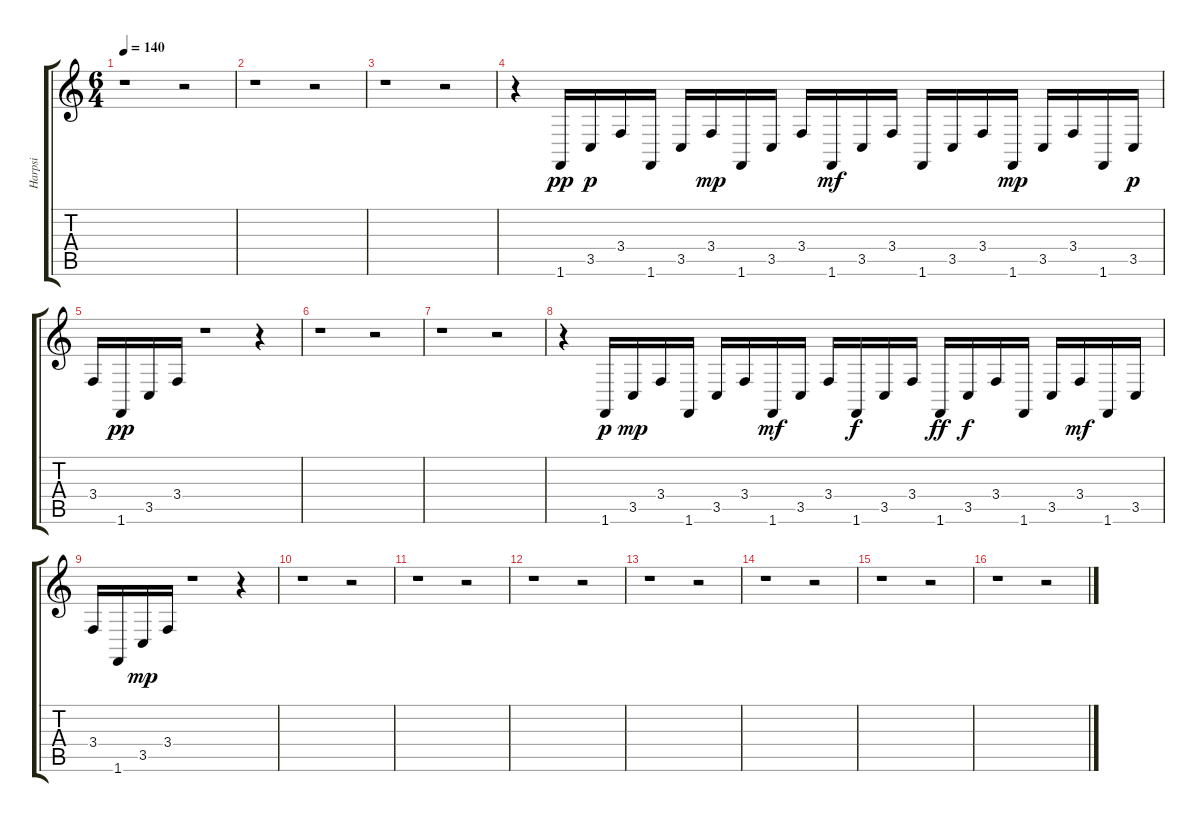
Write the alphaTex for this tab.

\track ("Harpsi" "Harpsi") {instrument harpsichord}
\staff {score tabs}
\tuning (E4 B3 G3 D3 A2 E2) {hide}
\ts (6 4)
\tempo 140
\clef g2
\ks c
r.1{dy pp instrument harpsichord} r.2 |
r.1 r.2 |
r.1 r.2 |
r.4 1.6.16{balance 2} 3.5.16{dy p} 3.4.16{balance 3} 1.6.16 3.5.16{balance 4} 3.4.16{dy mp} 1.6.16{balance 5} 3.5.16 3.4.16{balance 6} 1.6.16{dy mf} 3.5.16{balance 8} 3.4.16 1.6.16{balance 9} 3.5.16 3.4.16{balance 10} 1.6.16{dy mp} 3.5.16{balance 11} 3.4.16 1.6.16{balance 12} 3.5.16{dy p} |
3.4.16{balance 13} 1.6.16{dy pp} 3.5.16{balance 14} 3.4.16 r.1 r.4 |
r.1 r.2 |
r.1 r.2 |
r.4 1.6.16{dy p balance 2} 3.5.16{dy mp} 3.4.16{balance 3} 1.6.16 3.5.16{balance 4} 3.4.16 1.6.16{dy mf balance 5} 3.5.16 3.4.16{balance 6} 1.6.16{dy f} 3.5.16{balance 8} 3.4.16 1.6.16{dy ff balance 9} 3.5.16{dy f} 3.4.16{balance 10} 1.6.16 3.5.16{balance 11} 3.4.16{dy mf} 1.6.16{balance 12} 3.5.16 |
3.4.16{balance 13} 1.6.16 3.5.16{dy mp balance 14} 3.4.16 r.1 r.4 |
r.1 r.2 |
r.1 r.2 |
r.1 r.2 |
r.1 r.2 |
r.1 r.2 |
r.1 r.2 |
r.1 r.2
